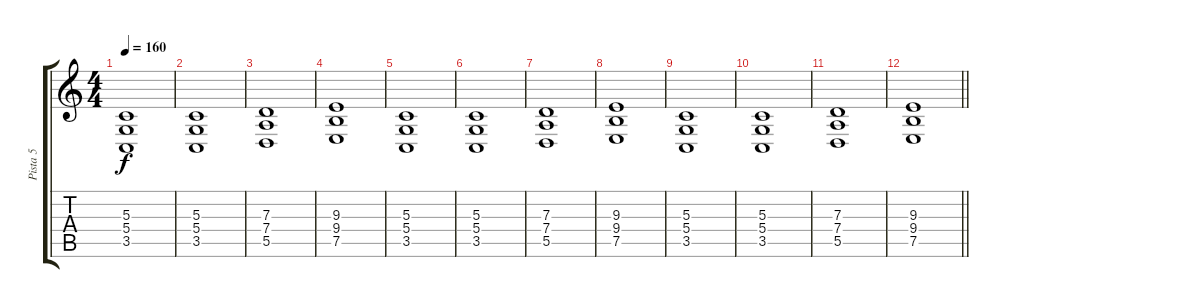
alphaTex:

\track ("Pista 5" "Pista 5") {instrument fx7echoes}
\staff {score tabs}
\tuning (E4 B3 G3 D3 A2 E2) {hide}
\ts (4 4)
\tempo 160
\clef g2
\ks c
(5.3 5.4 3.5).1{dy f} |
(5.3 5.4 3.5).1 |
(7.3 7.4 5.5).1 |
(9.3 9.4 7.5).1 |
(5.3 5.4 3.5).1 |
(5.3 5.4 3.5).1 |
(7.3 7.4 5.5).1 |
(9.3 9.4 7.5).1 |
(5.3 5.4 3.5).1 |
(5.3 5.4 3.5).1 |
(7.3 7.4 5.5).1 |
\barLineRight lightlight
(9.3 9.4 7.5).1
